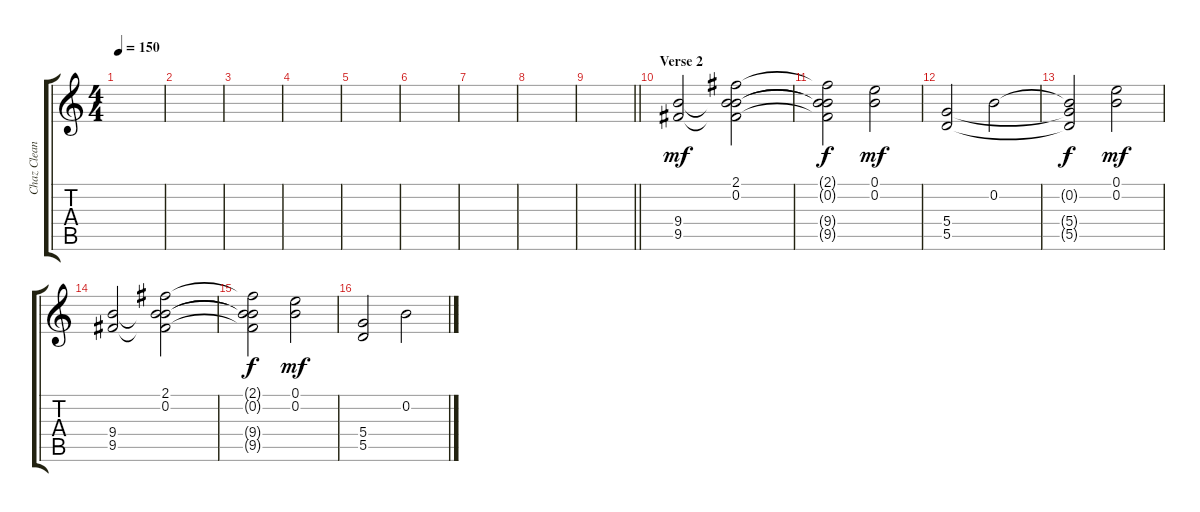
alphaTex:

\track ("Chaz Clean" "Chaz Clean") {instrument electricguitarjazz}
\staff {score tabs}
\tuning (E4 B3 G3 D3 A2 D2) {hide}
\ts (4 4)
\tempo 150
\clef g2
\ks c
|
|
|
|
|
|
|
|
\barLineRight lightlight
|
\section ("" "Verse 2")
(9.4 9.5).2{dy mf} (2.1 0.2 9.4{t} 9.5{t}).2 |
(2.1{t} 0.2{t} 9.4{t} 9.5{t}).2{dy f} (0.1 0.2).2{dy mf} |
(5.4 5.5).2 0.2.2 |
(0.2{t} 5.4{t} 5.5{t}).2{dy f} (0.1 0.2).2{dy mf} |
(9.4 9.5).2 (2.1 0.2 9.4{t} 9.5{t}).2 |
(2.1{t} 0.2{t} 9.4{t} 9.5{t}).2{dy f} (0.1 0.2).2{dy mf} |
(5.4 5.5).2 0.2.2
